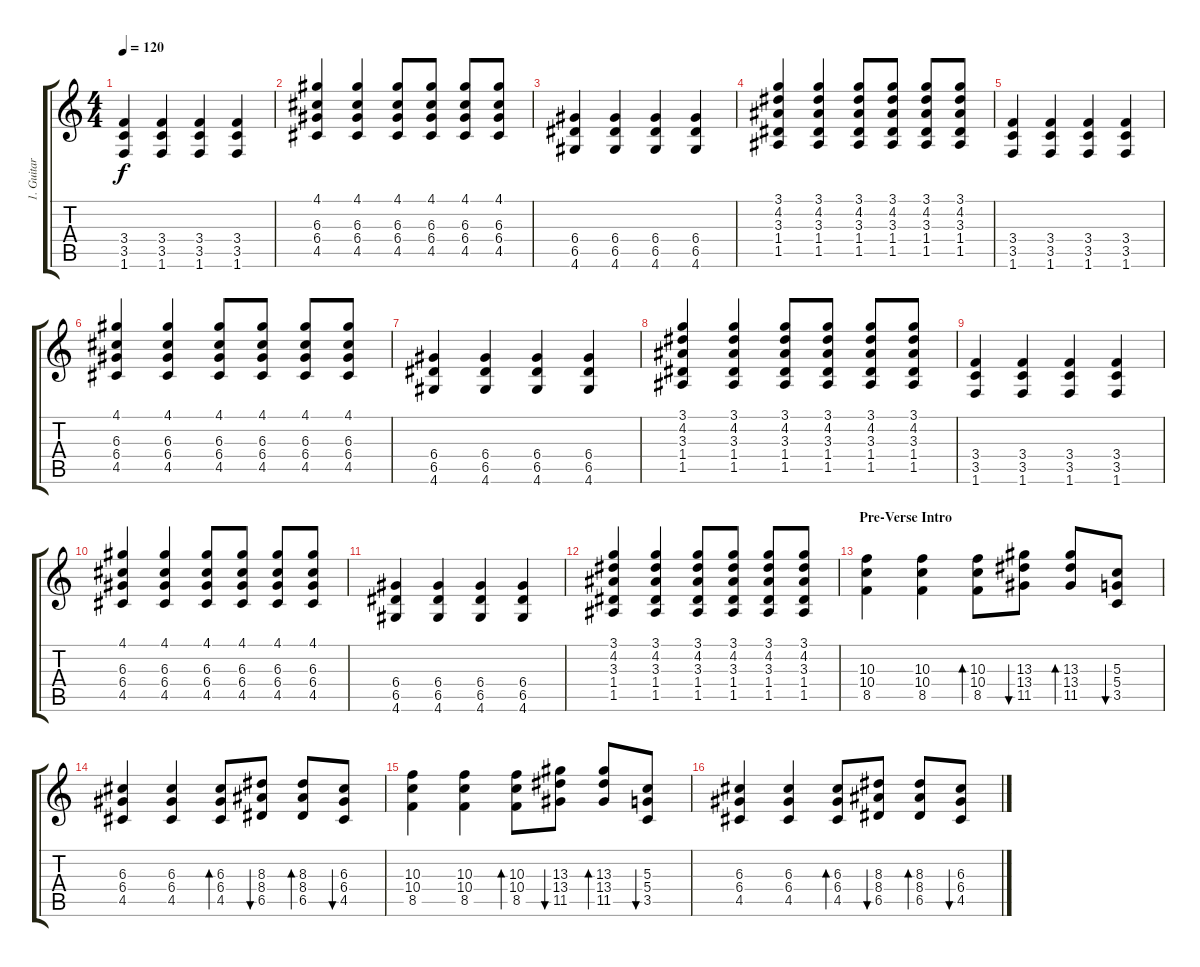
\track ("1. Guitar" "1. Guitar") {instrument distortionguitar}
\staff {score tabs}
\tuning (E4 B3 G3 D3 A2 E2) {hide}
\ts (4 4)
\tempo 120
\clef g2
\ks c
(3.4 3.5 1.6).4{dy f} (3.4 3.5 1.6).4 (3.4 3.5 1.6).4 (3.4 3.5 1.6).4 |
(4.1 6.3 6.4 4.5).4 (4.1 6.3 6.4 4.5).4 (4.1 6.3 6.4 4.5).8 (4.1 6.3 6.4 4.5).8 (4.1 6.3 6.4 4.5).8 (4.1 6.3 6.4 4.5).8 |
(6.4 6.5 4.6).4 (6.4 6.5 4.6).4 (6.4 6.5 4.6).4 (6.4 6.5 4.6).4 |
(3.1 4.2 3.3 1.4 1.5).4 (3.1 4.2 3.3 1.4 1.5).4 (3.1 4.2 3.3 1.4 1.5).8 (3.1 4.2 3.3 1.4 1.5).8 (3.1 4.2 3.3 1.4 1.5).8 (3.1 4.2 3.3 1.4 1.5).8 |
(3.4 3.5 1.6).4 (3.4 3.5 1.6).4 (3.4 3.5 1.6).4 (3.4 3.5 1.6).4 |
(4.1 6.3 6.4 4.5).4 (4.1 6.3 6.4 4.5).4 (4.1 6.3 6.4 4.5).8 (4.1 6.3 6.4 4.5).8 (4.1 6.3 6.4 4.5).8 (4.1 6.3 6.4 4.5).8 |
(6.4 6.5 4.6).4 (6.4 6.5 4.6).4 (6.4 6.5 4.6).4 (6.4 6.5 4.6).4 |
(3.1 4.2 3.3 1.4 1.5).4 (3.1 4.2 3.3 1.4 1.5).4 (3.1 4.2 3.3 1.4 1.5).8 (3.1 4.2 3.3 1.4 1.5).8 (3.1 4.2 3.3 1.4 1.5).8 (3.1 4.2 3.3 1.4 1.5).8 |
(3.4 3.5 1.6).4 (3.4 3.5 1.6).4 (3.4 3.5 1.6).4 (3.4 3.5 1.6).4 |
(4.1 6.3 6.4 4.5).4 (4.1 6.3 6.4 4.5).4 (4.1 6.3 6.4 4.5).8 (4.1 6.3 6.4 4.5).8 (4.1 6.3 6.4 4.5).8 (4.1 6.3 6.4 4.5).8 |
(6.4 6.5 4.6).4 (6.4 6.5 4.6).4 (6.4 6.5 4.6).4 (6.4 6.5 4.6).4 |
(3.1 4.2 3.3 1.4 1.5).4 (3.1 4.2 3.3 1.4 1.5).4 (3.1 4.2 3.3 1.4 1.5).8 (3.1 4.2 3.3 1.4 1.5).8 (3.1 4.2 3.3 1.4 1.5).8 (3.1 4.2 3.3 1.4 1.5).8 |
\section ("" "Pre-Verse Intro")
(10.3 10.4 8.5).4 (10.3 10.4 8.5).4 (10.3 10.4 8.5).8{bd 60} (13.3 13.4 11.5).8{bu 60} (13.3 13.4 11.5).8{bd 60} (5.3 5.4 3.5).8{bu 60} |
(6.3 6.4 4.5).4 (6.3 6.4 4.5).4 (6.3 6.4 4.5).8{bd 60} (8.3 8.4 6.5).8{bu 60} (8.3 8.4 6.5).8{bd 60} (6.3 6.4 4.5).8{bu 60} |
(10.3 10.4 8.5).4 (10.3 10.4 8.5).4 (10.3 10.4 8.5).8{bd 60} (13.3 13.4 11.5).8{bu 60} (13.3 13.4 11.5).8{bd 60} (5.3 5.4 3.5).8{bu 60} |
(6.3 6.4 4.5).4 (6.3 6.4 4.5).4 (6.3 6.4 4.5).8{bd 60} (8.3 8.4 6.5).8{bu 60} (8.3 8.4 6.5).8{bd 60} (6.3 6.4 4.5).8{bu 60}
